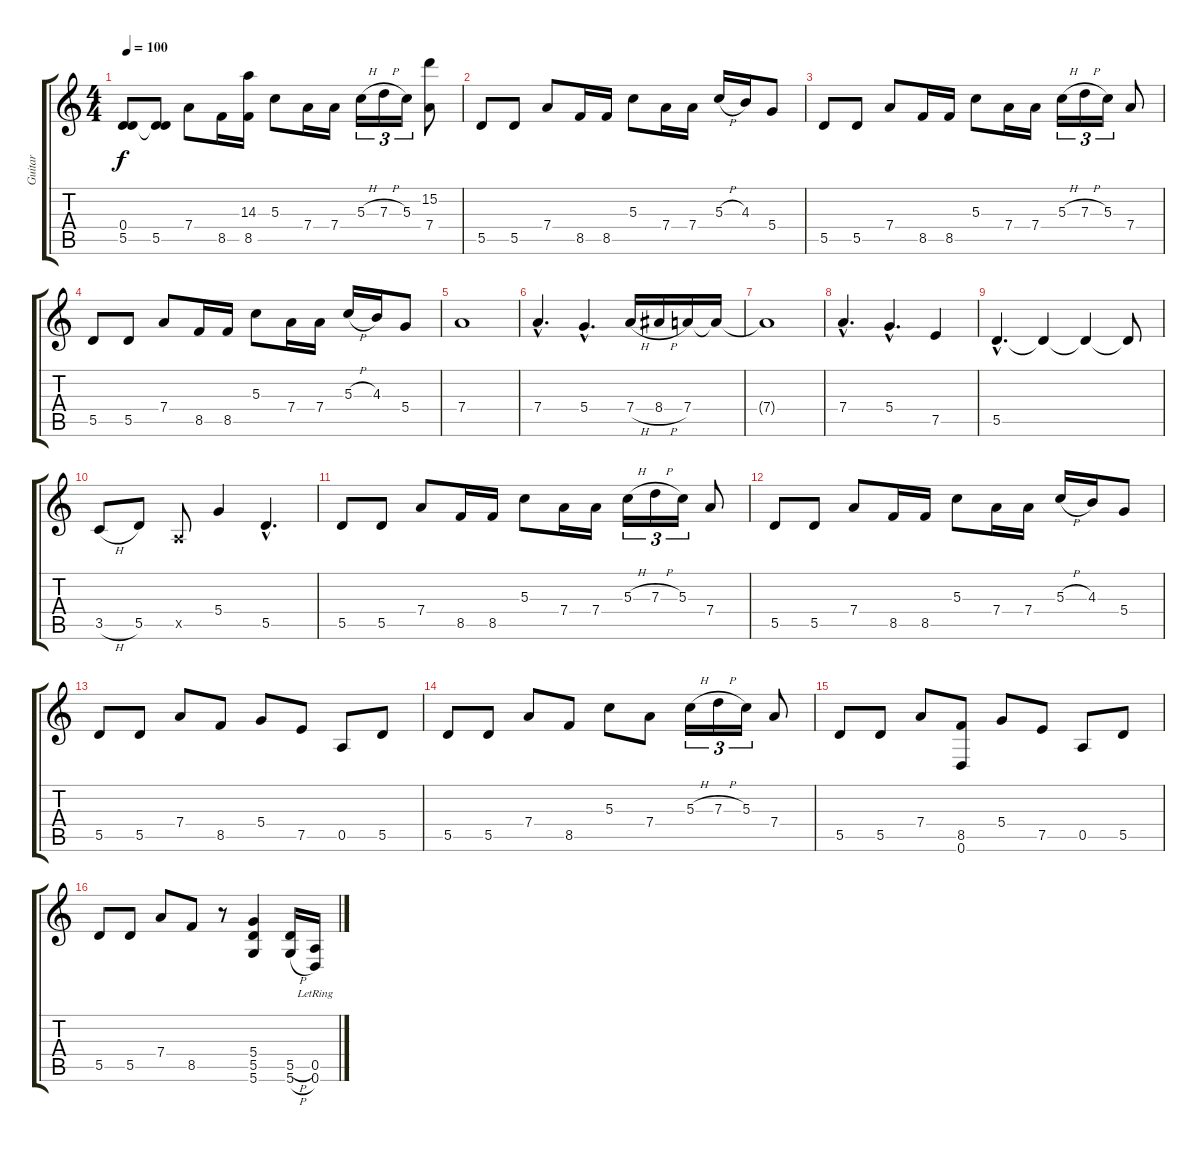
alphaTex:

\track ("Guitar" "Guitar") {instrument electricguitarclean}
\staff {score tabs}
\tuning (E4 B3 G3 D3 A2 D2) {hide}
\ts (4 4)
\tempo 100
\clef g2
\ks c
(0.4{t} 5.5).8{dy f instrument electricguitarclean} (0.4{t} 5.5).8 7.4.8 8.5.16 (14.3{t} 8.5).16 5.3.8 7.4.16 7.4.16 5.3{h}.16{tu (3 2)} 7.3{h}.16{tu (3 2)} 5.3.16{tu (3 2)} (15.2{t} 7.4).8 |
5.5.8 5.5.8 7.4.8 8.5.16 8.5.16 5.3.8 7.4.16 7.4.16 5.3{h}.16 4.3.16 5.4.8 |
5.5.8{instrument electricguitarclean} 5.5.8 7.4.8 8.5.16 8.5.16 5.3.8 7.4.16 7.4.16 5.3{h}.16{tu (3 2)} 7.3{h}.16{tu (3 2)} 5.3.16{tu (3 2)} 7.4.8 |
5.5.8 5.5.8 7.4.8 8.5.16 8.5.16 5.3.8 7.4.16 7.4.16 5.3{h}.16 4.3.16 5.4.8 |
7.4.1 |
7.4{hac}.4{d} 5.4{hac}.4{d} 7.4{h}.16 8.4{h}.16 7.4.16 7.4{t}.16 |
7.4{t}.1 |
7.4{hac}.4{d} 5.4{hac}.4{d} 7.5.4 |
5.5{hac}.4{d} 5.5{t}.4 5.5{t}.4 5.5{t}.8 |
3.5{h}.8 5.5.8 0.5{x}.8 5.4.4 5.5{hac}.4{d} |
5.5.8{instrument electricguitarclean} 5.5.8 7.4.8 8.5.16 8.5.16 5.3.8 7.4.16 7.4.16 5.3{h}.16{tu (3 2)} 7.3{h}.16{tu (3 2)} 5.3.16{tu (3 2)} 7.4.8 |
5.5.8 5.5.8 7.4.8 8.5.16 8.5.16 5.3.8 7.4.16 7.4.16 5.3{h}.16 4.3.16 5.4.8 |
5.5.8{instrument electricguitarmuted} 5.5.8 7.4.8 8.5.8 5.4.8 7.5.8 0.5.8 5.5.8 |
5.5.8 5.5.8 7.4.8 8.5.8 5.3.8 7.4.8 5.3{h}.16{tu (3 2)} 7.3{h}.16{tu (3 2)} 5.3.16{tu (3 2)} 7.4.8 |
5.5.8 5.5.8 7.4.8 (8.5 0.6).8 5.4.8 7.5.8 0.5.8 5.5.8 |
5.5.8 5.5.8 7.4.8 8.5.8 r.8 (5.4 5.5 5.6).4{instrument distortionguitar} (5.5{h} 5.6{h}).16 (0.5 0.6{lr}).16
